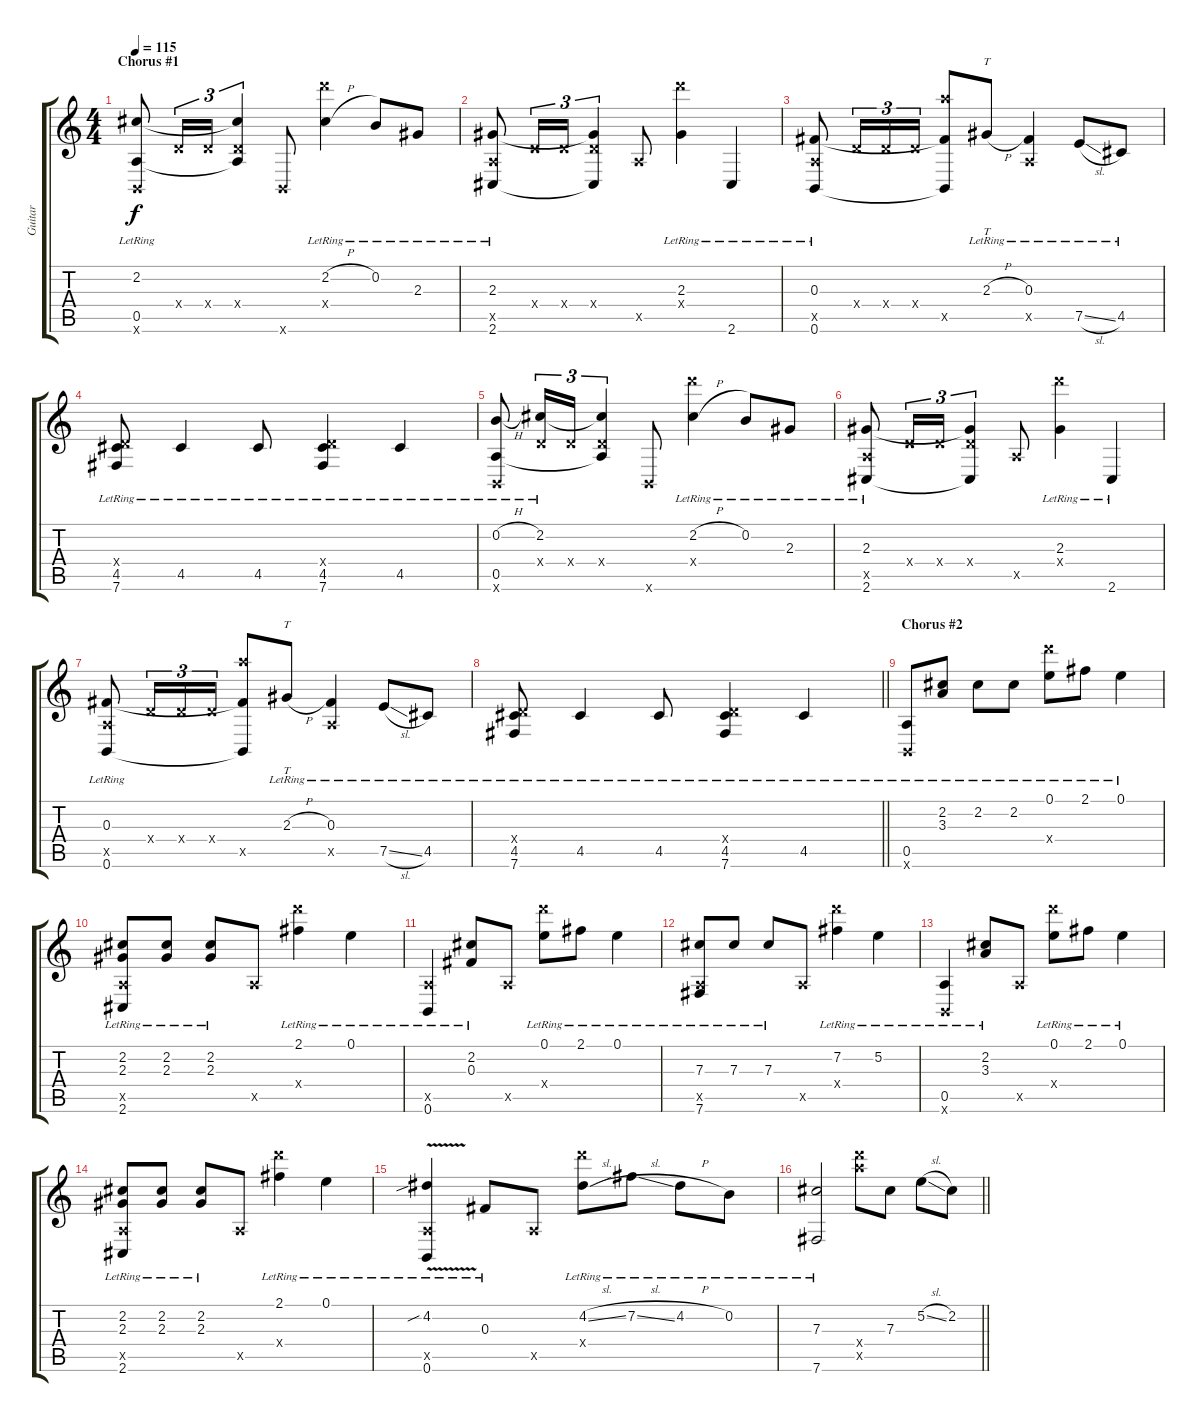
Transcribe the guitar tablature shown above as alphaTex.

\track ("Guitar" "Guitar") {instrument acousticguitarsteel}
\staff {score tabs}
\tuning (E4 B3 Gb3 D3 A2 B1) {hide}
\ts (4 4)
\section ("" "Chorus #1")
\tempo 115
\clef g2
\ks c
(2.2{lr} 0.5{lr} 0.6{x}).8{dy f} 0.4{x}.16{tu (3 2)} 0.4{x}.16{tu (3 2)} (2.2{t} 0.4{x} 0.5{t}).4{tu (3 2)} 0.6{x}.8 (2.2{h lr} 24.4{x}).4 0.2{lr}.8 2.3{lr}.8 |
(2.3{lr} 0.5{x} 2.6{lr}).8 0.4{x}.16{tu (3 2)} 0.4{x}.16{tu (3 2)} (2.3{t} 0.4{x} 2.6{t}).4{tu (3 2)} 0.5{x}.8 (2.3{lr} 24.4{x}).4 2.6{lr}.4 |
(0.3{lr} 0.5{x} 0.6{lr}).8 0.4{x}.16{tu (3 2)} 0.4{x}.16{tu (3 2)} 0.4{x}.16{tu (3 2)} (0.3{t} 24.5{x} 0.6{t}).8 2.3{h lr}.8{tt} (0.3{lr} 0.5{x}).4 7.5{sl lr}.8 4.5{lr}.8 |
(0.4{x} 4.5{lr} 7.6{lr}).8 4.5{lr}.4 4.5{lr}.8 (0.4{x} 4.5{lr} 7.6{lr}).4 4.5{lr}.4 |
(0.2{h lr} 0.5{lr} 0.6{x}).8 (2.2{lr} 0.4{x}).16{tu (3 2)} 0.4{x}.16{tu (3 2)} (2.2{t} 0.4{x} 0.5{t}).4{tu (3 2)} 0.6{x}.8 (2.2{h lr} 24.4{x}).4 0.2{lr}.8 2.3{lr}.8 |
(2.3{lr} 0.5{x} 2.6{lr}).8 0.4{x}.16{tu (3 2)} 0.4{x}.16{tu (3 2)} (2.3{t} 0.4{x} 2.6{t}).4{tu (3 2)} 0.5{x}.8 (2.3{lr} 24.4{x}).4 2.6{lr}.4 |
(0.3{lr} 0.5{x} 0.6{lr}).8 0.4{x}.16{tu (3 2)} 0.4{x}.16{tu (3 2)} 0.4{x}.16{tu (3 2)} (0.3{t} 24.5{x} 0.6{t}).8 2.3{h lr}.8{tt} (0.3{lr} 0.5{x}).4 7.5{sl lr}.8 4.5{lr}.8 |
\barLineRight lightlight
(0.4{x} 4.5{lr} 7.6{lr}).8 4.5{lr}.4 4.5{lr}.8 (0.4{x} 4.5{lr} 7.6{lr}).4 4.5{lr}.4 |
\section ("" "Chorus #2")
(0.5{lr} 0.6{x}).8 (2.2{lr} 3.3{lr}).8 2.2{lr}.8 2.2{lr}.8 (0.1{lr} 24.4{x}).8 2.1{lr}.8 0.1{lr}.4 |
(2.2{lr} 2.3{lr} 0.5{x} 2.6{lr}).8 (2.2{lr} 2.3{lr}).8 (2.2{lr} 2.3{lr}).8 0.5{x}.8 (2.1{lr} 24.4{x}).4 0.1{lr}.4 |
(0.5{x} 0.6{lr}).4 (2.2{lr} 0.3{lr}).8 0.5{x}.8 (0.1{lr} 24.4{x}).8 2.1{lr}.8 0.1{lr}.4 |
(7.3{lr} 0.5{x} 7.6{lr}).8 7.3{lr}.8 7.3{lr}.8 0.5{x}.8 (7.2{lr} 24.4{x}).4 5.2{lr}.4 |
(0.5{lr} 0.6{x}).4 (2.2{lr} 3.3{lr}).8 0.5{x}.8 (0.1{lr} 24.4{x}).8 2.1{lr}.8 0.1{lr}.4 |
(2.2{lr} 2.3{lr} 0.5{x} 2.6{lr}).8 (2.2{lr} 2.3{lr}).8 (2.2{lr} 2.3{lr}).8 0.5{x}.8 (2.1{lr} 24.4{x}).4 0.1{lr}.4 |
(4.2{v sib lr} 0.5{x} 0.6{lr}).4 0.3{lr}.8 0.5{x}.8 (4.2{sl lr} 24.4{x}).8 7.2{sl lr}.8 4.2{h lr}.8 0.2{lr}.8 |
\barLineRight lightlight
(7.3{lr} 7.6{lr}).2 (24.4{x} 24.5{x}).8 7.3.8 5.2{sl}.8 2.2.8
